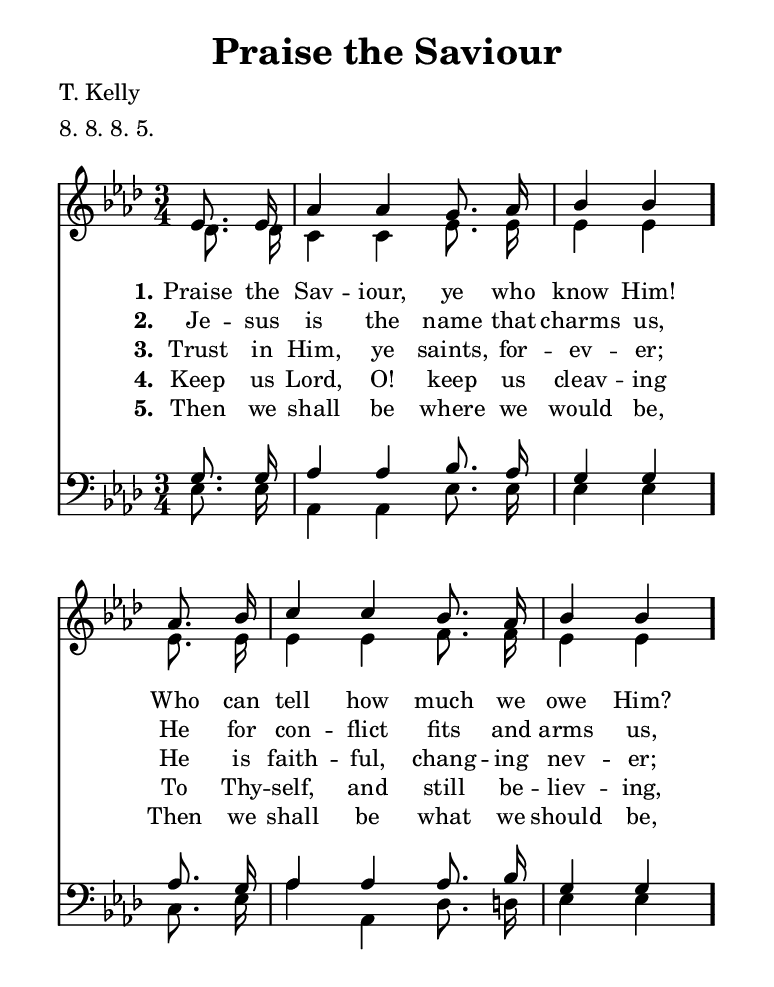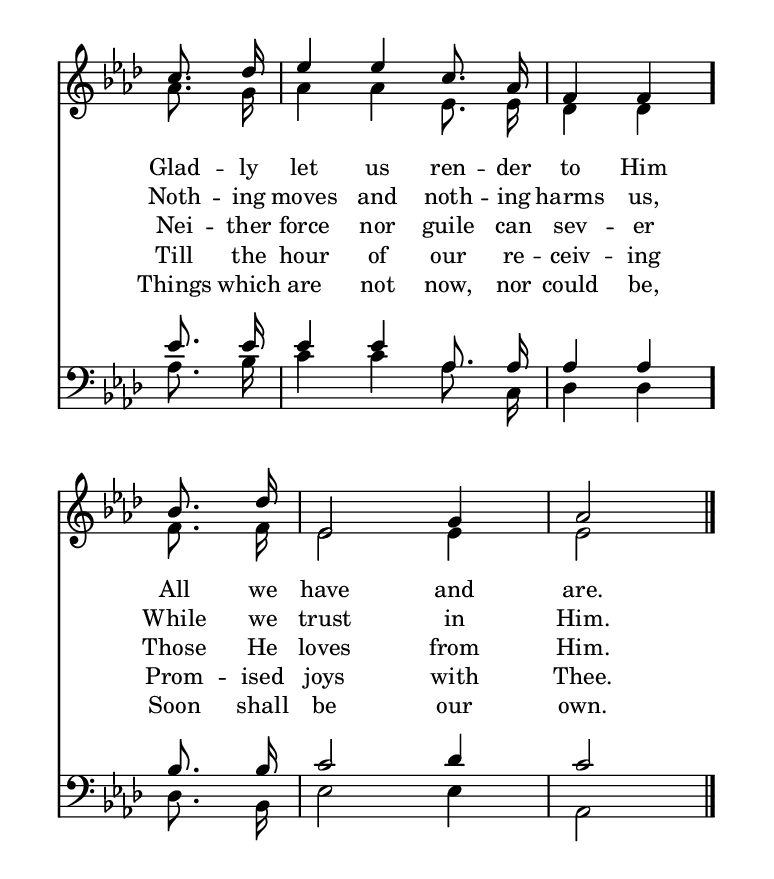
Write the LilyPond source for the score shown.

\include "common/global.ily"
\paper {
  \include "common/paper.ily"
  ragged-bottom = ##t
  page-count = #(cond (is-eogsized 2) (#t #f))
}

\header{
  hymnnumber = "290"
  title = "Praise the Saviour"
  tunename = "Acclaim"
  meter = "8. 8. 8. 5."
  poet = "T. Kelly"
  composer = ""
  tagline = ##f
}

global = {
  \include "common/overrides.ily"
  \override Staff.TimeSignature.style = #'()
  \time 3/4
  \override Score.MetronomeMark.transparent = ##t % hide all fermata changes too
  \tempo 4=80
  \key aes \major
  \partial 4
  \autoBeamOff
}

patternA = { c8. c16 | c4 c }
patternB = { c8. c16 | c2 c4 | c2 }

notesSoprano = {
\global
\relative c' {

  \changePitch \patternA { ees ees | aes aes g aes | bes bes }
  \changePitch \patternA { aes bes | c c bes aes | bes bes }
  \changePitch \patternA { c des | ees ees c aes | f f }
  \changePitch \patternB { bes des | ees, g | aes }

  \bar "|."

}
}

notesAlto = {
\global
\relative e' {

  \changePitch \patternA { des des | c c ees ees | ees ees }
  \changePitch \patternA { ees ees | ees ees f f | ees ees }
  \changePitch \patternA { aes g | aes aes ees ees | des des }
  \changePitch \patternB { f f | ees ees | ees }

}
}

notesTenor = {
\global
\relative a {

  \changePitch \patternA { g g | aes aes bes aes | g g }
  \changePitch \patternA { aes g | aes aes aes bes | g g }
  \changePitch \patternA { ees' ees | ees ees aes, aes | aes aes }
  \changePitch \patternB { bes bes | c des | c }

}
}

notesBass = {
\global
\relative f {

  \changePitch \patternA { ees ees | aes, aes ees' ees | ees ees }
  \changePitch \patternA { c ees | aes aes, des d | ees ees }
  \changePitch \patternA { aes bes | c c aes c, | des des }
  \changePitch \patternB { des bes | ees ees | aes, }

}
}

wordsA = \lyricmode {
\set stanza = "1."

Praise the Sav -- iour, ye who know Him! \bar "."
Who can tell how much we owe Him? \bar "."
Glad -- ly let us ren -- der to Him \bar "."
All we have and are. \bar "."

}

wordsB = \lyricmode {
\set stanza = "2."

Je -- sus is the name that charms us,
He for con -- flict fits and arms us,
Noth -- ing moves and noth -- ing harms us,
While we trust in Him.

}

wordsC = \lyricmode {
\set stanza = "3."

Trust in Him, ye saints, for -- ev -- er;
He is faith -- ful, chang -- ing nev -- er;
Nei -- ther force nor guile can sev -- er
Those He loves from Him.

}

wordsD = \lyricmode {
\set stanza = "4."

Keep us Lord, O! keep us cleav -- ing
To Thy -- self, and still be -- liev -- ing,
Till the hour of our re -- ceiv -- ing
Prom -- ised joys with Thee.

}

wordsE = \lyricmode {
\set stanza = "5."

Then we shall be where we would be,
Then we shall be what we should be,
Things which are not now, nor could be,
Soon shall be our own.

}

\score {
  \context ChoirStaff <<
    \context Staff = upper <<
      \set ChoirStaff.systemStartDelimiter = #'SystemStartBar
      \context Voice  = sopranos { \voiceOne << \notesSoprano >> }
      \context Voice  = altos { \voiceTwo << \notesAlto >> }
      \context Lyrics = one   \lyricsto sopranos \wordsA
      \context Lyrics = two   \lyricsto sopranos \wordsB
      \context Lyrics = three \lyricsto sopranos \wordsC
      \context Lyrics = four  \lyricsto sopranos \wordsD
      \context Lyrics = five  \lyricsto sopranos \wordsE
    >>
    \context Staff = men <<
      \clef bass
      \context Voice  = tenors { \voiceOne << \notesTenor >> }
      \context Voice  = basses { \voiceTwo << \notesBass >> }
    >>
  >>
  \layout {
    \include "common/layout.ily"
  }
  \midi{
    \include "common/midi.ily"
  }
}

\version "2.18.2"  % necessary for upgrading to future LilyPond versions.

% vi:set et ts=2 sw=2 ai nocindent syntax=lilypond:
